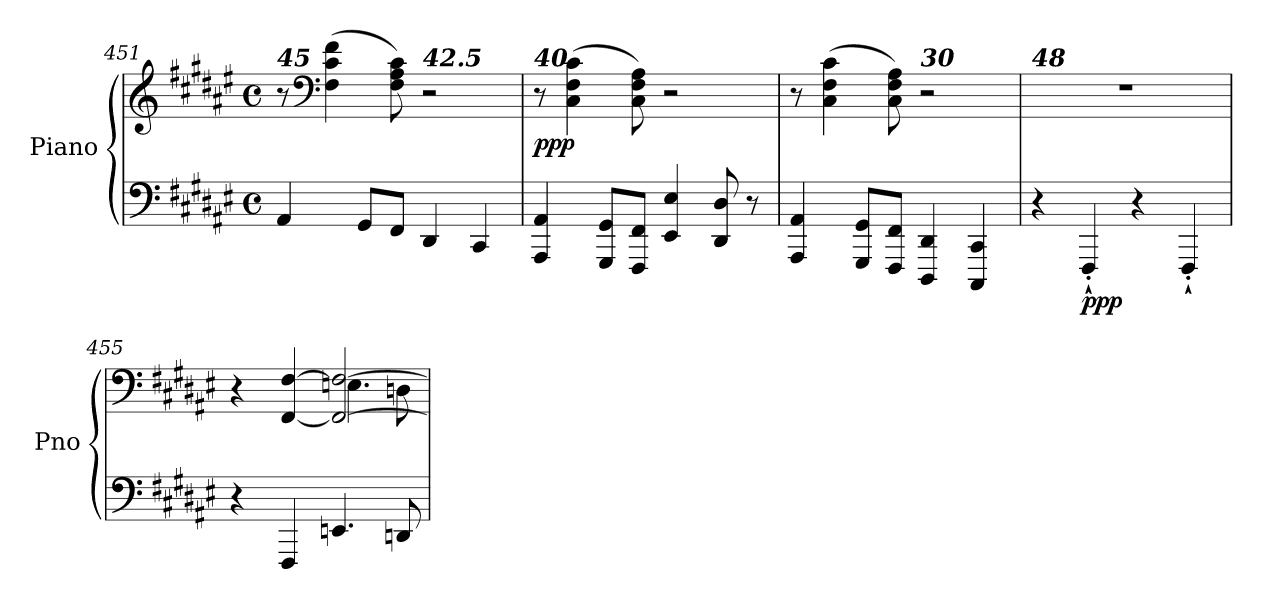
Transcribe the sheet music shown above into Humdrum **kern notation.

**kern	**kern	**dynam
*part1	*part1	*part1
*staff2	*staff1	*staff1/2
*I"Piano	*	*
*I'Pno	*	*
*clefF4	*clefG2	*
*k[f#c#g#d#a#e#]	*k[f#c#g#d#a#e#]	*
*M4/4	*M4/4	*
*met(c)	*met(c)	*
=451	=451	=451
!	!LO:TX:a:Bi:t=45	!
4AA#/	8r	.
*	*clefF4	*
.	(4F#\ 4c#\ 4f#\	.
8GG#/L	.	.
8FF#/J	8F#\ 8A#\ 8c#\)	.
!	!LO:TX:a:Bi:t=42.5	!
4DD#/	2r	.
4CC#/	.	.
=452	=452	=452
!	!LO:TX:a:Bi:t=40	!
!	!	!LO:DY:b
4AAA#/ 4AA#/	8r	ppp
.	(4C#\ 4F#\ 4c#\	.
8GGG#/ 8GG#/L	.	.
8FFF#/ 8FF#/J	8C#\ 8F#\ 8A#\)	.
4EE#/ 4E#/	2r	.
8DD#/ 8D#/	.	.
8r	.	.
=453	=453	=453
4AAA#/ 4AA#/	8r	.
.	(4C#\ 4F#\ 4c#\	.
8GGG#/ 8GG#/L	.	.
8FFF#/ 8FF#/J	8C#\ 8F#\ 8A#\)	.
!	!LO:TX:a:Bi:t=30	!
4DDD#/ 4DD#/	2r	.
4CCC#/ 4CC#/	.	.
=454	=454	=454
!	!LO:TX:a:Bi:t=48	!
4r	1r	.
!	!	!LO:DY:b=2
4FFF#'`/	.	ppp
4r	.	.
4FFF#'`/	.	.
!!LO:LB:g=z
=455	=455	=455
*	*^	*
4r	4r	2ryy	.
4FFF#/	[4FF#/ [4F#/	.	.
4.EEn/	2FF#/_ 2F#/_	4.En\	.
8DDn/	.	8Dn\	.
*	*v	*v	*
=	=	=
*-	*-	*-
